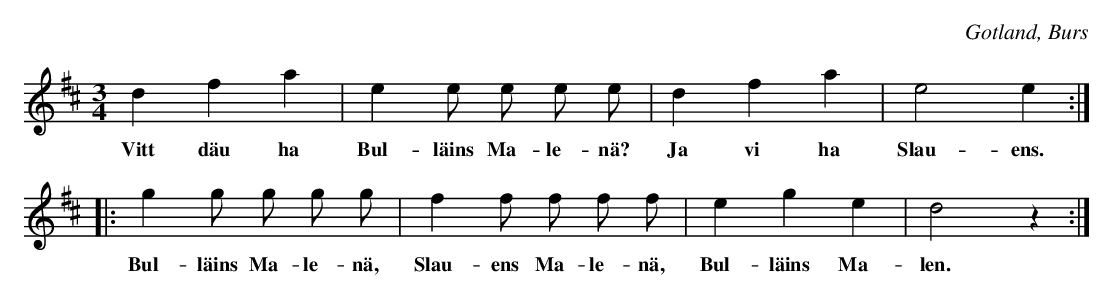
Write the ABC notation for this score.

X:1
T:
O:Gotland, Burs
M:3/4
L:1/8
K:D
d2 f2 a2|e2 e e e e|d2 f2 a2|e4 e2::
w:Vitt d\"au ha Bul-l\"ains Ma-le-n\"a? Ja vi ha Slau-ens.
g2 g g g g|f2 f f f f|e2 g2 e2|d4 z2:|
w:Bul-l\"ains Ma-le-n\"a, Slau-ens Ma-le-n\"a, Bul-l\"ains Ma-len.
